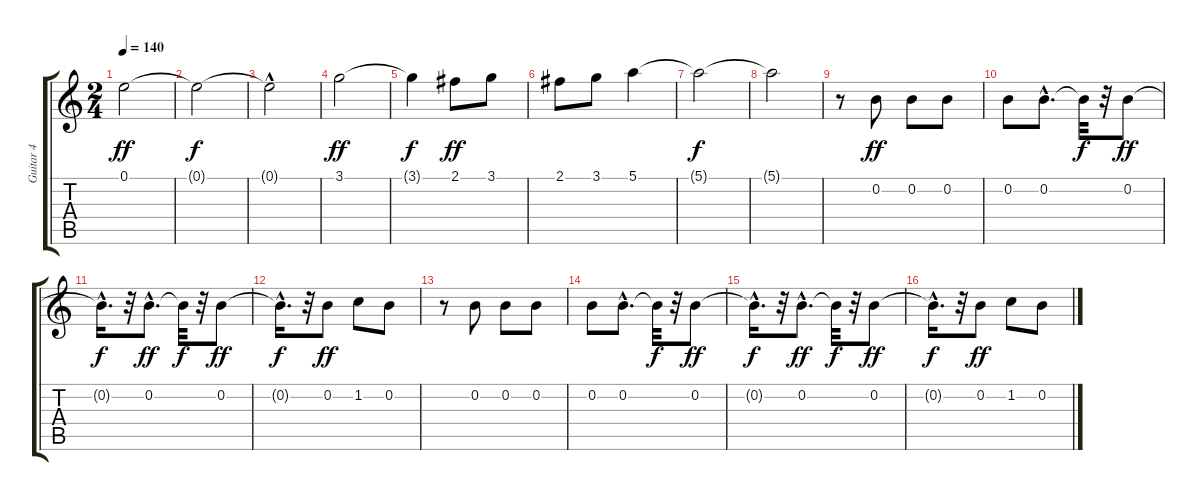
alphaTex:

\track ("Guitar 4" "Guitar 4") {instrument electricguitarjazz}
\staff {score tabs}
\tuning (E4 B3 G3 D3 A2 E2) {hide}
\ts (2 4)
\tempo 140
\clef g2
\ks c
0.1.2{dy ff} |
0.1{t}.2{dy f} |
0.1{hac t}.2 |
3.1.2{dy ff} |
3.1{t}.4{dy f} 2.1.8{dy ff} 3.1.8 |
2.1.8 3.1.8 5.1.4 |
5.1{t}.2{dy f} |
5.1{t}.2 |
r.8 0.2.8{dy ff} 0.2.8 0.2.8 |
0.2.8 0.2{hac}.8{d} 0.2{t}.32{dy f} r.32 0.2.8{dy ff} |
0.2{hac t}.16{d dy f} r.32 0.2{hac}.8{d dy ff} 0.2{t}.32{dy f} r.32 0.2.8{dy ff} |
0.2{hac t}.16{d dy f} r.32 0.2.8{dy ff} 1.2.8 0.2.8 |
r.8 0.2.8 0.2.8 0.2.8 |
0.2.8 0.2{hac}.8{d} 0.2{t}.32{dy f} r.32 0.2.8{dy ff} |
0.2{hac t}.16{d dy f} r.32 0.2{hac}.8{d dy ff} 0.2{t}.32{dy f} r.32 0.2.8{dy ff} |
0.2{hac t}.16{d dy f} r.32 0.2.8{dy ff} 1.2.8 0.2.8
